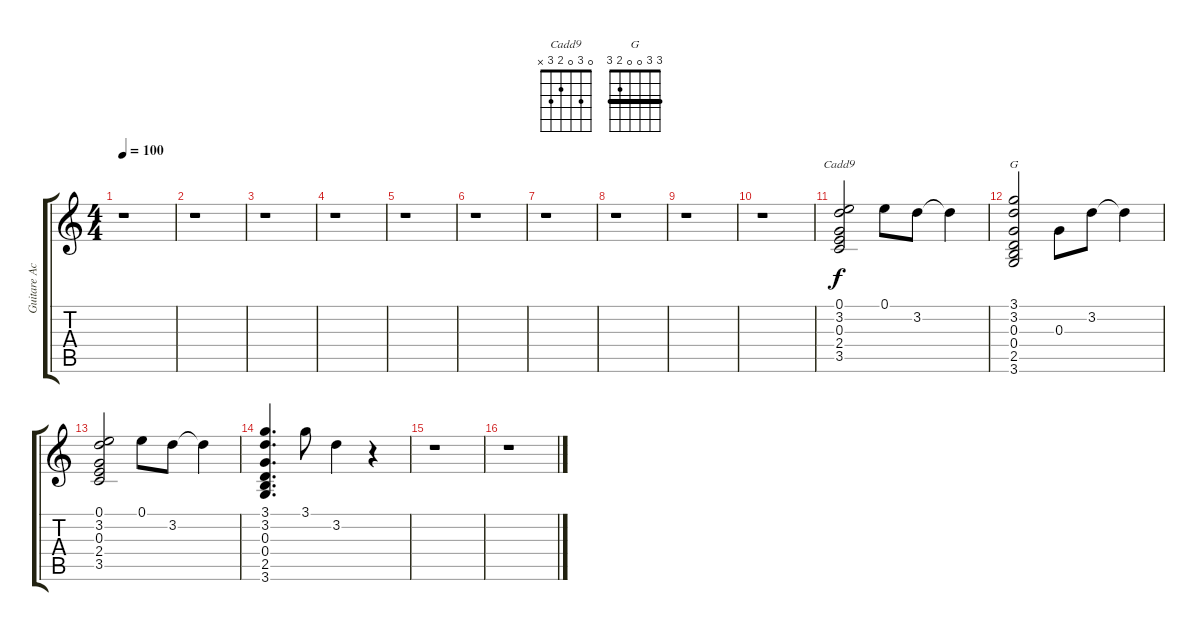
\track ("Guitare Accoustique" "Guitare Ac") {instrument overdrivenguitar}
\staff {score tabs}
\tuning (E4 B3 G3 D3 A2 E2) {hide}
\chord ("Cadd9" 0 3 0 2 3 x)
\chord ("G" 3 3 0 0 2 3) {barre 3}
\ts (4 4)
\tempo 100
\clef g2
\ks c
r.1{dy f} |
r.1 |
r.1 |
r.1 |
r.1 |
r.1 |
r.1 |
r.1 |
r.1 |
r.1 |
(0.1 3.2 0.3 2.4 3.5).2{ch "Cadd9"} 0.1.8 3.2.8 3.2{t}.4 |
(3.1 3.2 0.3 0.4 2.5 3.6).2{ch "G"} 0.3.8 3.2.8 3.2{t}.4 |
(0.1 3.2 0.3 2.4 3.5).2 0.1.8 3.2.8 3.2{t}.4 |
(3.1 3.2 0.3 0.4 2.5 3.6).4{d} 3.1.8 3.2.4 r.4 |
r.1 |
r.1
